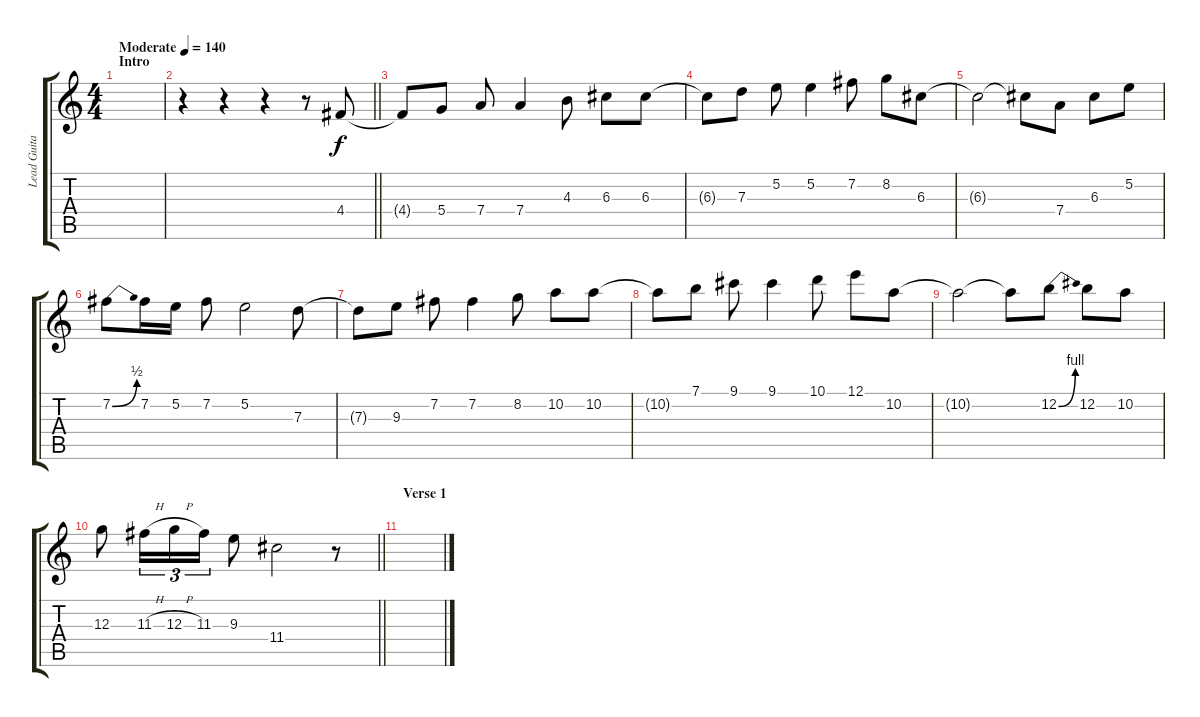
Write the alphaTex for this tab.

\track ("Lead Guitar 2" "Lead Guita") {instrument overdrivenguitar}
\staff {score tabs}
\tuning (E4 B3 G3 D3 A2 E2) {hide}
\ts (4 4)
\section ("" "Intro")
\tempo (140 "Moderate")
\clef g2
\ks c
|
\barLineRight lightlight
r.4 r.4 r.4 r.8 4.4.8 |
4.4{t}.8 5.4.8 7.4.8 7.4.4 4.3.8 6.3.8 6.3.8 |
6.3{t}.8 7.3.8 5.2.8 5.2.4 7.2.8 8.2.8 6.3.8 |
6.3{t}.2 6.3{t}.8 7.4.8 6.3.8 5.2.8 |
7.2{be (bend 0 0 60 2)}.8 7.2.16 5.2.16 7.2.8 5.2.2 7.3.8 |
7.3{t}.8 9.3.8 7.2.8 7.2.4 8.2.8 10.2.8 10.2.8 |
10.2{t}.8 7.1.8 9.1.8 9.1.4 10.1.8 12.1.8 10.2.8 |
10.2{t}.2 10.2{t}.8 12.2{be (bend 0 0 60 4)}.8 12.2.8 10.2.8 |
\barLineRight lightlight
12.3.8 11.3{h}.16{tu (3 2)} 12.3{h}.16{tu (3 2)} 11.3.16{tu (3 2)} 9.3.8 11.4.2 r.8 |
\section ("" "Verse 1")
